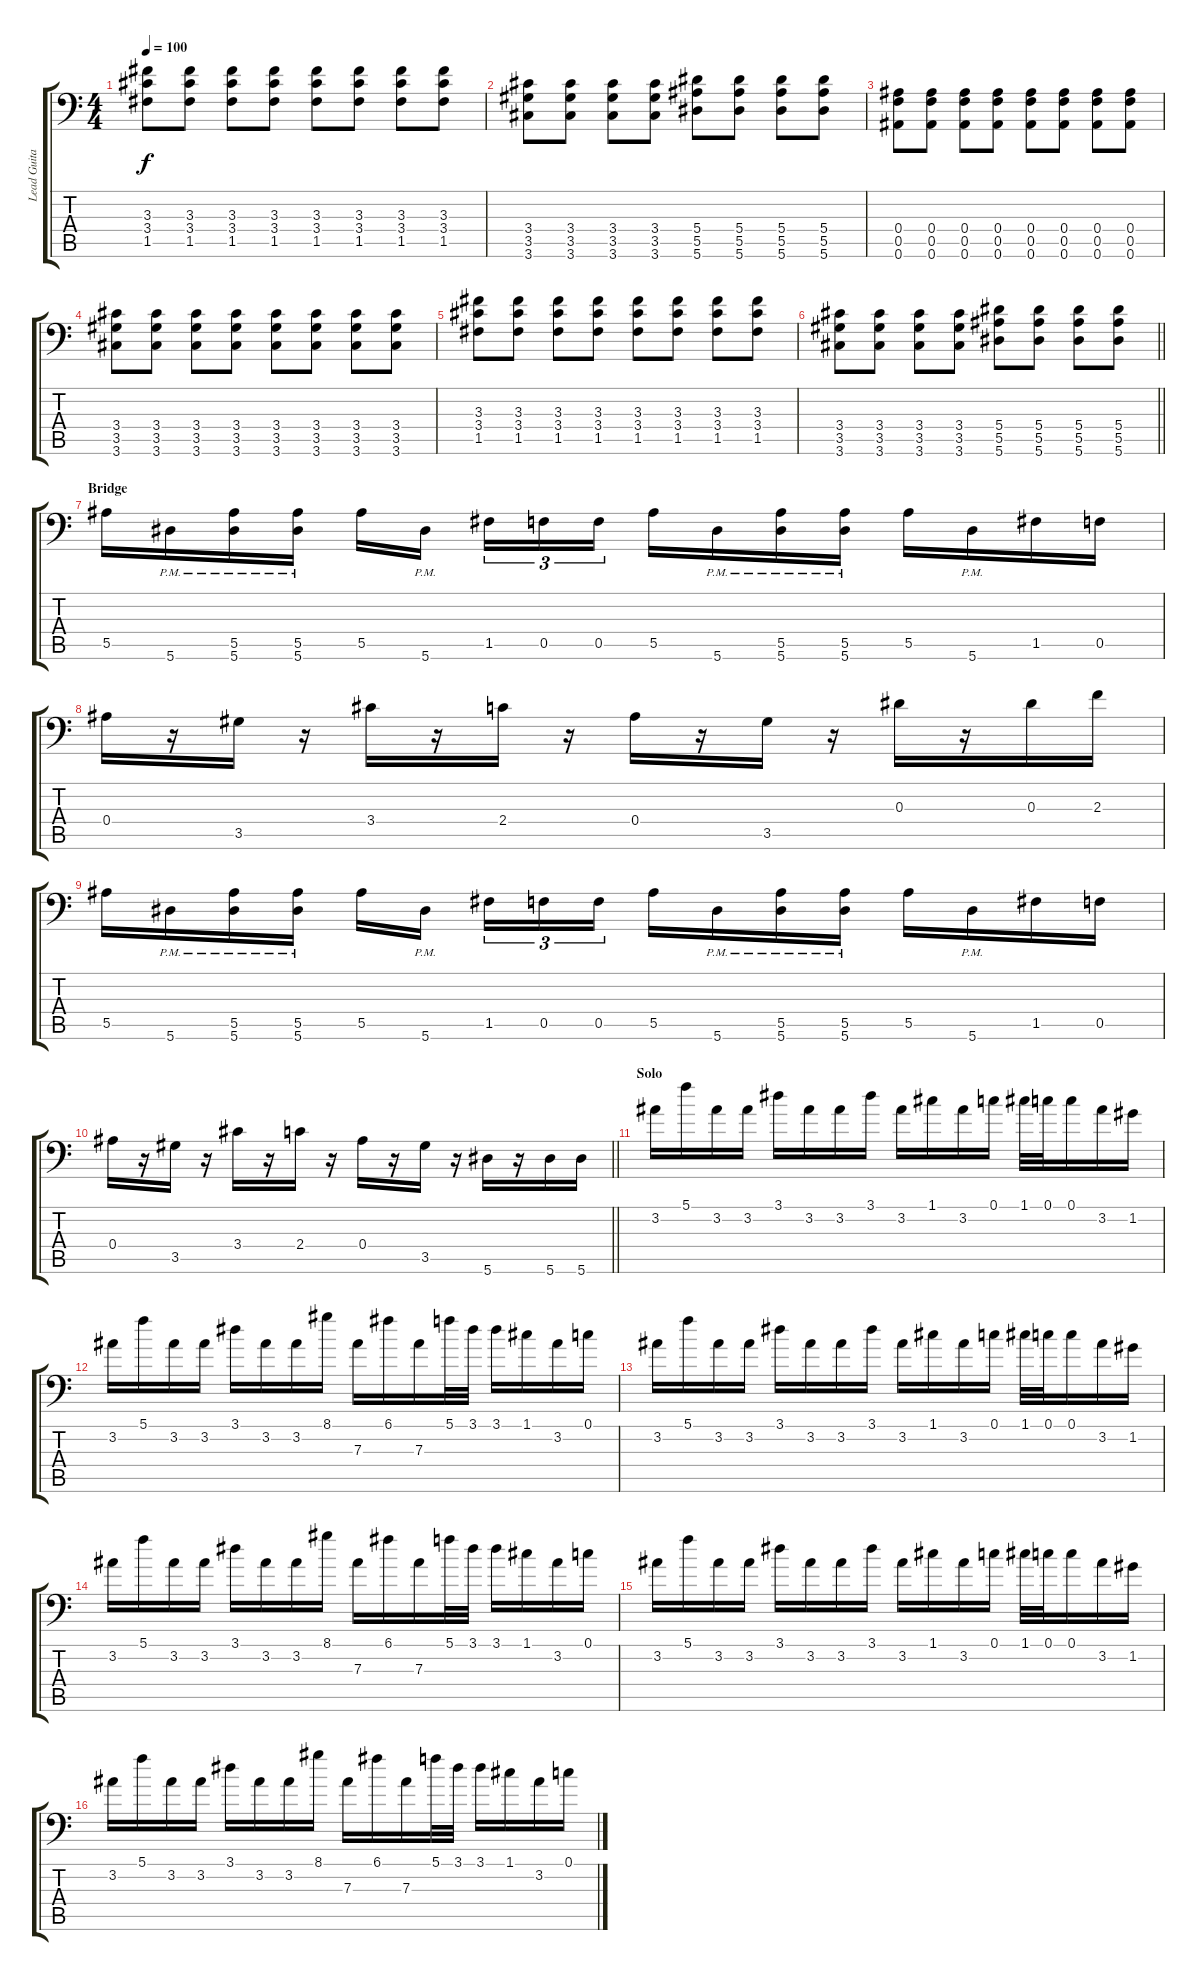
\track ("Lead Guitar" "Lead Guita") {instrument distortionguitar}
\staff {score tabs}
\tuning (C4 G3 Eb3 Bb2 F2 Bb1) {hide}
\ts (4 4)
\tempo 100
\clef f4
\ks c
(3.3 3.4 1.5).8{dy f} (3.3 3.4 1.5).8 (3.3 3.4 1.5).8 (3.3 3.4 1.5).8 (3.3 3.4 1.5).8 (3.3 3.4 1.5).8 (3.3 3.4 1.5).8 (3.3 3.4 1.5).8 |
(3.4 3.5 3.6).8 (3.4 3.5 3.6).8 (3.4 3.5 3.6).8 (3.4 3.5 3.6).8 (5.4 5.5 5.6).8 (5.4 5.5 5.6).8 (5.4 5.5 5.6).8 (5.4 5.5 5.6).8 |
(0.4 0.5 0.6).8 (0.4 0.5 0.6).8 (0.4 0.5 0.6).8 (0.4 0.5 0.6).8 (0.4 0.5 0.6).8 (0.4 0.5 0.6).8 (0.4 0.5 0.6).8 (0.4 0.5 0.6).8 |
(3.4 3.5 3.6).8 (3.4 3.5 3.6).8 (3.4 3.5 3.6).8 (3.4 3.5 3.6).8 (3.4 3.5 3.6).8 (3.4 3.5 3.6).8 (3.4 3.5 3.6).8 (3.4 3.5 3.6).8 |
(3.3 3.4 1.5).8 (3.3 3.4 1.5).8 (3.3 3.4 1.5).8 (3.3 3.4 1.5).8 (3.3 3.4 1.5).8 (3.3 3.4 1.5).8 (3.3 3.4 1.5).8 (3.3 3.4 1.5).8 |
\barLineRight lightlight
(3.4 3.5 3.6).8 (3.4 3.5 3.6).8 (3.4 3.5 3.6).8 (3.4 3.5 3.6).8 (5.4 5.5 5.6).8 (5.4 5.5 5.6).8 (5.4 5.5 5.6).8 (5.4 5.5 5.6).8 |
\section ("" "Bridge")
5.5.16 5.6{pm}.16 (5.5{pm} 5.6{pm}).16 (5.5{pm} 5.6{pm}).16 5.5.16 5.6{pm}.16{beam splitsecondary} 1.5.16{tu (3 2)} 0.5.16{tu (3 2)} 0.5.16{tu (3 2)} 5.5.16 5.6{pm}.16 (5.5{pm} 5.6{pm}).16 (5.5{pm} 5.6{pm}).16 5.5.16 5.6{pm}.16 1.5.16 0.5.16 |
0.4.16 r.16 3.5.16 r.16 3.4.16 r.16 2.4.16 r.16 0.4.16 r.16 3.5.16 r.16 0.3.16 r.16 0.3.16 2.3.16 |
5.5.16 5.6{pm}.16 (5.5{pm} 5.6{pm}).16 (5.5{pm} 5.6{pm}).16 5.5.16 5.6{pm}.16{beam splitsecondary} 1.5.16{tu (3 2)} 0.5.16{tu (3 2)} 0.5.16{tu (3 2)} 5.5.16 5.6{pm}.16 (5.5{pm} 5.6{pm}).16 (5.5{pm} 5.6{pm}).16 5.5.16 5.6{pm}.16 1.5.16 0.5.16 |
\barLineRight lightlight
0.4.16 r.16 3.5.16 r.16 3.4.16 r.16 2.4.16 r.16 0.4.16 r.16 3.5.16 r.16 5.6.16 r.16 5.6.16 5.6.16 |
\section ("" "Solo")
3.2.16{balance 8 instrument overdrivenguitar} 5.1.16 3.2.16 3.2.16 3.1.16 3.2.16 3.2.16 3.1.16 3.2.16 1.1.16 3.2.16 0.1.16 1.1.32 0.1.32 0.1.16 3.2.16 1.2.16 |
3.2.16 5.1.16 3.2.16 3.2.16 3.1.16 3.2.16 3.2.16 8.1.16 7.3.16 6.1.16 7.3.16 5.1.32 3.1.32 3.1.16 1.1.16 3.2.16 0.1.16 |
3.2.16 5.1.16 3.2.16 3.2.16 3.1.16 3.2.16 3.2.16 3.1.16 3.2.16 1.1.16 3.2.16 0.1.16 1.1.32 0.1.32 0.1.16 3.2.16 1.2.16 |
3.2.16 5.1.16 3.2.16 3.2.16 3.1.16 3.2.16 3.2.16 8.1.16 7.3.16 6.1.16 7.3.16 5.1.32 3.1.32 3.1.16 1.1.16 3.2.16 0.1.16 |
3.2.16 5.1.16 3.2.16 3.2.16 3.1.16 3.2.16 3.2.16 3.1.16 3.2.16 1.1.16 3.2.16 0.1.16 1.1.32 0.1.32 0.1.16 3.2.16 1.2.16 |
3.2.16 5.1.16 3.2.16 3.2.16 3.1.16 3.2.16 3.2.16 8.1.16 7.3.16 6.1.16 7.3.16 5.1.32 3.1.32 3.1.16 1.1.16 3.2.16 0.1.16
